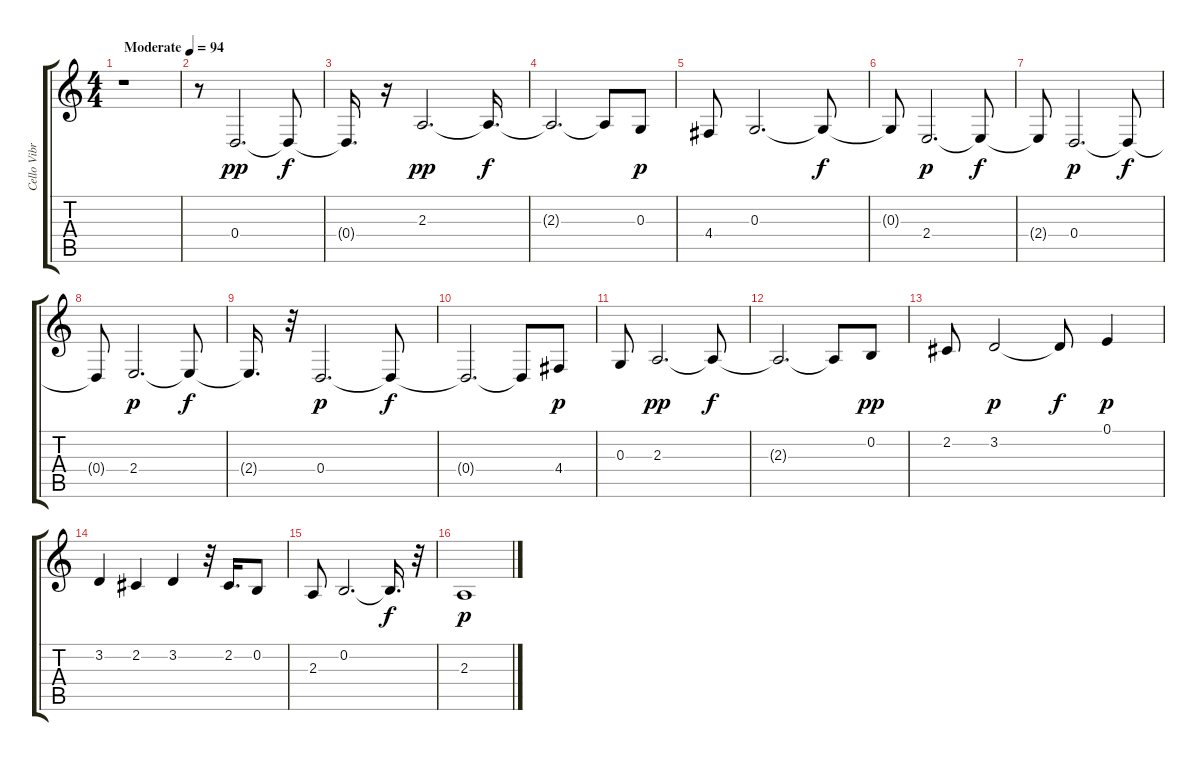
\track ("Cello Vibrato" "Cello Vibr") {instrument cello}
\staff {score tabs}
\tuning (E4 B3 G3 D3 A2 E2) {hide}
\ts (4 4)
\tempo (94 "Moderate")
\clef g2
\ks c
r.1{dy pp instrument cello} |
r.8 0.4.2{d} 0.4{t}.8{dy f} |
0.4{t}.16{d} r.16 2.3.2{d dy pp} 2.3{t}.16{d dy f} |
2.3{t}.2{d} 2.3{t}.8 0.3.8{dy p} |
4.4.8 0.3.2{d} 0.3{t}.8{dy f} |
0.3{t}.8 2.4.2{d dy p} 2.4{t}.8{dy f} |
2.4{t}.8 0.4.2{d dy p} 0.4{t}.8{dy f} |
0.4{t}.8 2.4.2{d dy p} 2.4{t}.8{dy f} |
2.4{t}.16{d} r.32 0.4.2{d dy p} 0.4{t}.8{dy f} |
0.4{t}.2{d} 0.4{t}.8 4.4.8{dy p} |
0.3.8 2.3.2{d dy pp} 2.3{t}.8{dy f} |
2.3{t}.2{d} 2.3{t}.8 0.2.8{dy pp} |
2.2.8 3.2.2{dy p} 3.2{t}.8{dy f} 0.1.4{dy p} |
3.2.4 2.2.4 3.2.4 r.32 2.2.16{d} 0.2.8 |
2.3.8 0.2.2{d} 0.2{t}.16{d dy f} r.32 |
2.3.1{dy p}
